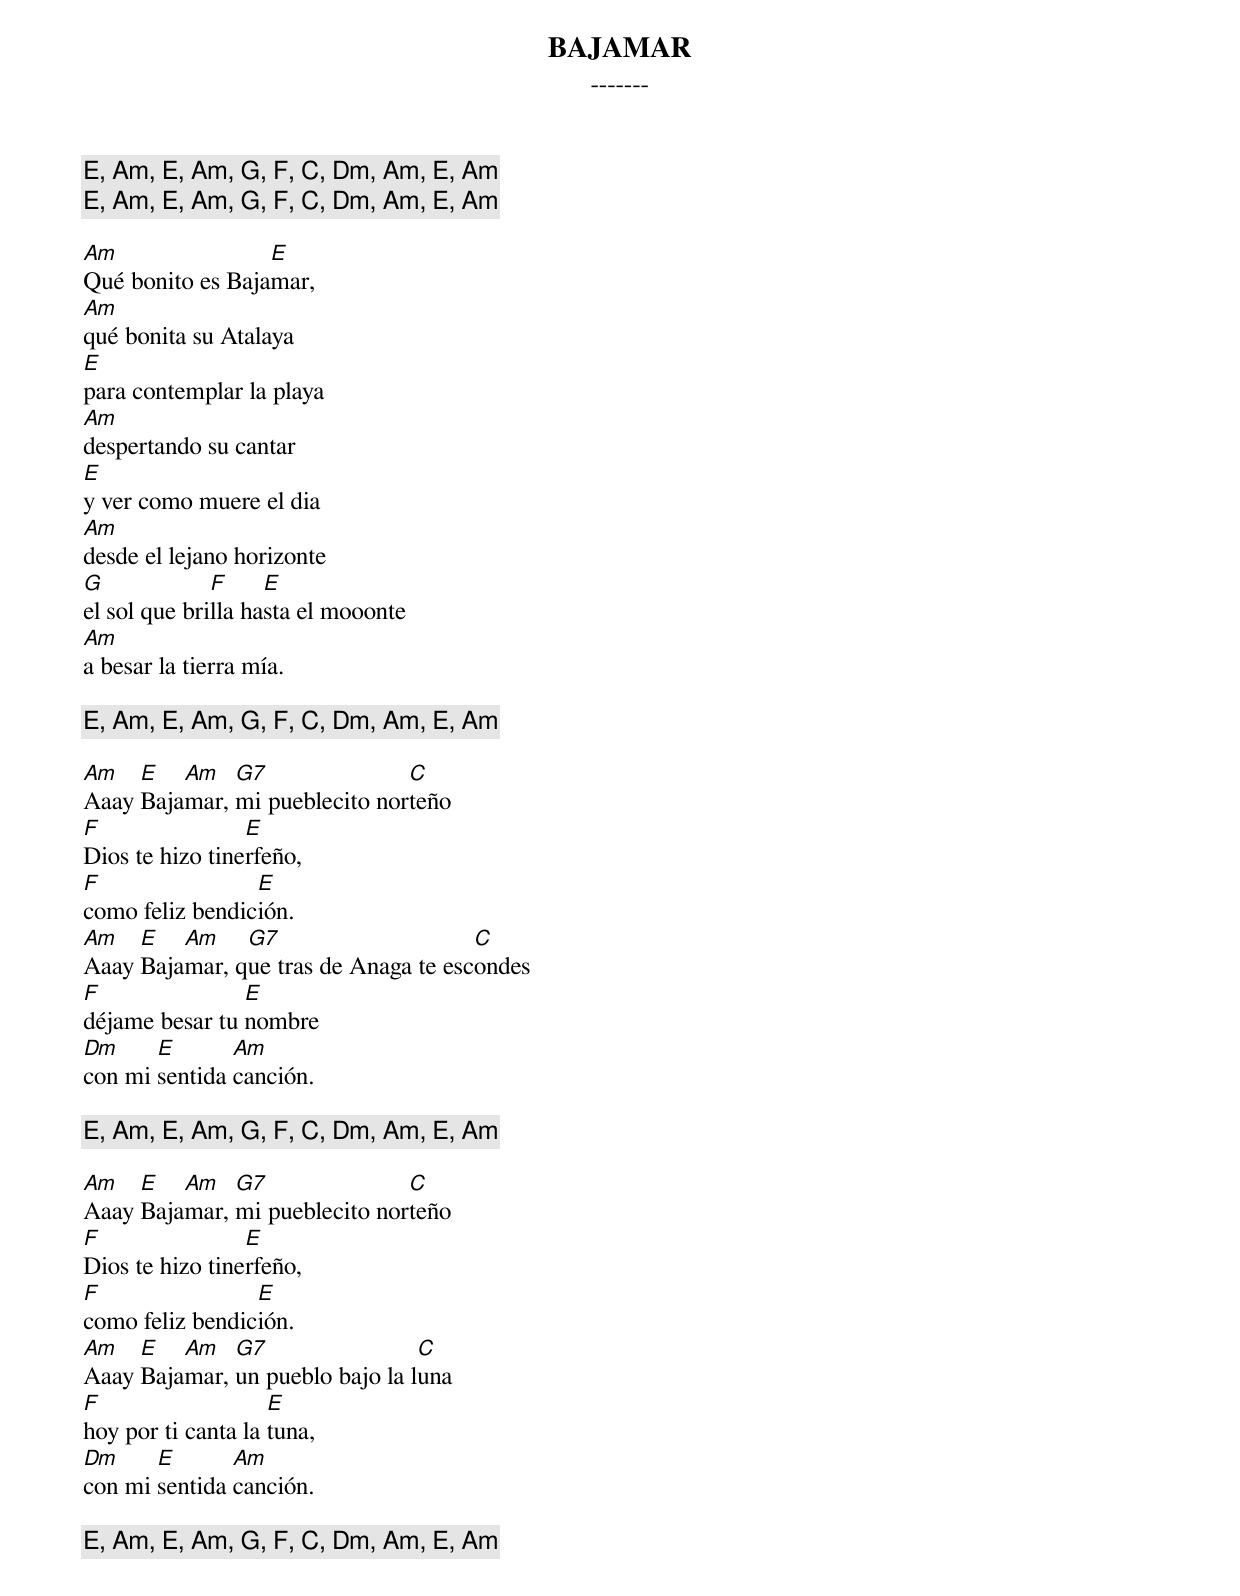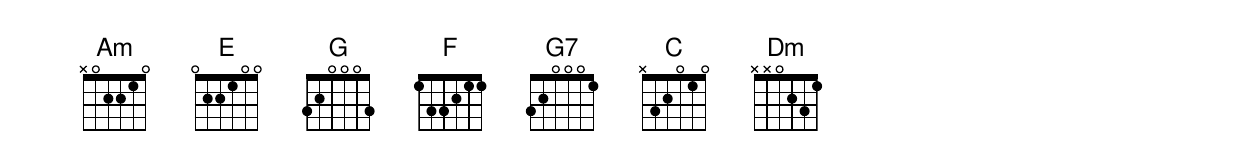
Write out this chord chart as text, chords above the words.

BAJAMAR
-------

[ E, Am, E, Am, G, F, C, Dm, Am, E, Am ]
[ E, Am, E, Am, G, F, C, Dm, Am, E, Am ]

Am                E
Qué bonito es Bajamar,
Am
qué bonita su Atalaya
E
para contemplar la playa
Am
despertando su cantar
E
y ver como muere el dia
Am
desde el lejano horizonte
G             F     E
el sol que brilla hasta el mooonte
Am
a besar la tierra mía.

[ E, Am, E, Am, G, F, C, Dm, Am, E, Am ]

Am   E   Am   G7               C
Aaay Bajamar, mi pueblecito norteño
F                E
Dios te hizo tinerfeño,
F                E
como feliz bendición.
Am   E   Am    G7                     C
Aaay Bajamar, que tras de Anaga te escondes
F               E
déjame besar tu nombre
Dm     E       Am
con mi sentida canción.

[ E, Am, E, Am, G, F, C, Dm, Am, E, Am ]

Am   E   Am   G7               C
Aaay Bajamar, mi pueblecito norteño
F                E
Dios te hizo tinerfeño,
F                E
como feliz bendición.
Am   E   Am   G7                 C
Aaay Bajamar, un pueblo bajo la luna
F                   E
hoy por ti canta la tuna,
Dm     E       Am
con mi sentida canción.

[ E, Am, E, Am, G, F, C, Dm, Am, E, Am ]
